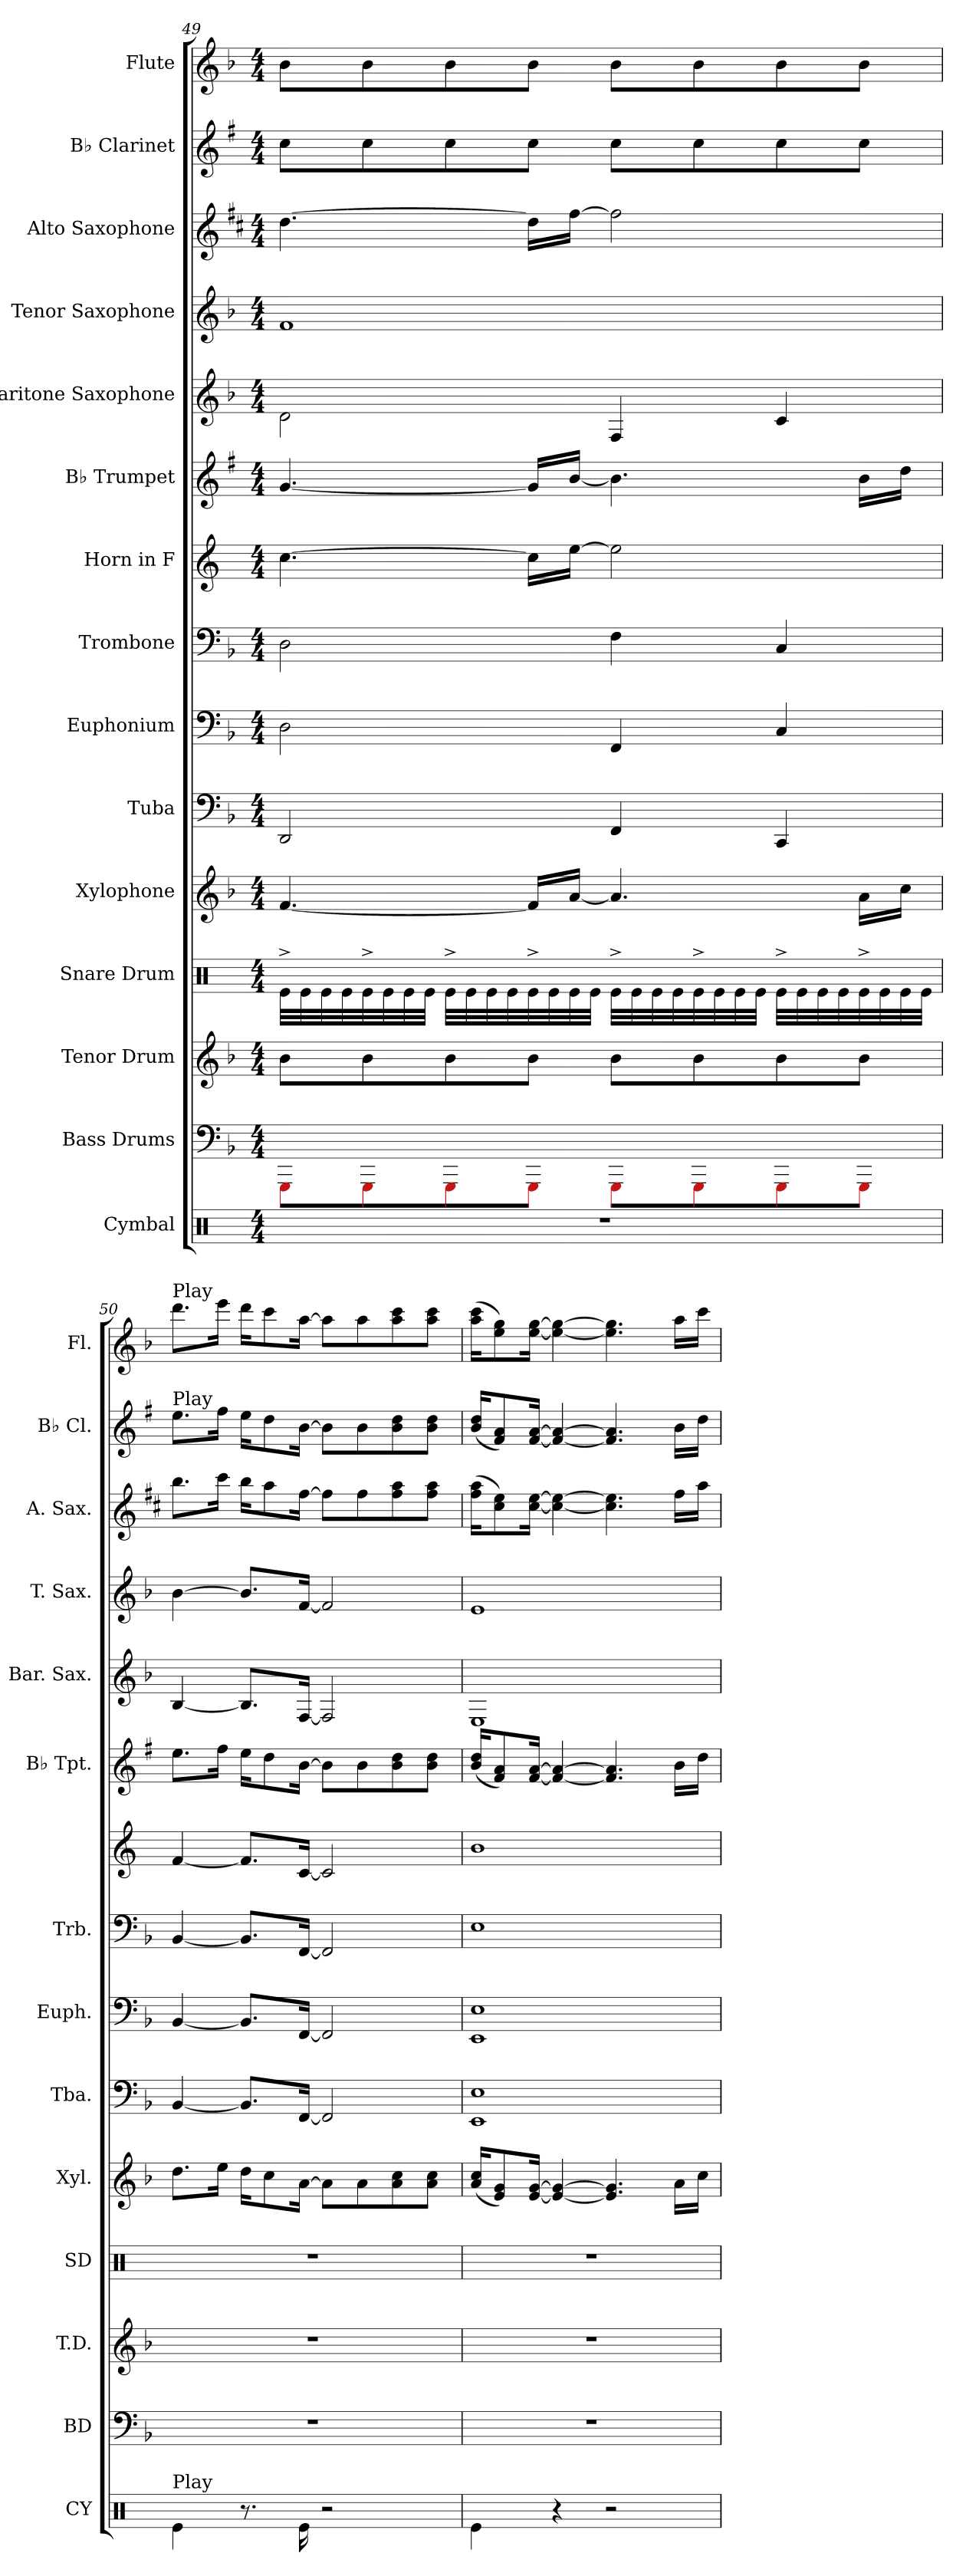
**kern	**kern	**kern	**kern	**kern	**kern	**kern	**kern	**kern	**kern	**kern	**kern	**kern	**kern	**kern
*part15	*part14	*part13	*part12	*part11	*part10	*part9	*part8	*part7	*part6	*part5	*part4	*part3	*part2	*part1
*staff15	*staff14	*staff13	*staff12	*staff11	*staff10	*staff9	*staff8	*staff7	*staff6	*staff5	*staff4	*staff3	*staff2	*staff1
*I"Cymbal	*I"Bass Drums	*I"Tenor Drum	*I"Snare Drum	*I"Xylophone	*I"Tuba	*I"Euphonium	*I"Trombone	*I"Horn in F	*I"B♭ Trumpet	*I"Baritone Saxophone	*I"Tenor Saxophone	*I"Alto Saxophone	*I"B♭ Clarinet	*I"Flute
*I'CY	*I'BD	*I'T.D.	*I'SD	*I'Xyl.	*I'Tba.	*I'Euph.	*I'Trb.	*	*I'B♭ Tpt.	*I'Bar. Sax.	*I'T. Sax.	*I'A. Sax.	*I'B♭ Cl.	*I'Fl.
!!LO:PB:g=z
*clefX	*clefF4	*clefG2	*clefX	*clefG2	*clefF4	*clefF4	*clefF4	*clefG2	*clefG2	*clefG2	*clefG2	*clefG2	*clefG2	*clefG2
*	*	*	*	*ITrd-7c-12	*	*	*	*ITrd4c7	*ITrd1c2	*ITrd12c21	*ITrd8c14	*ITrd5c9	*ITrd1c2	*
*k[]	*k[b-]	*k[b-]	*k[]	*k[b-]	*k[b-]	*k[b-]	*k[b-]	*k[b-]	*k[b-]	*k[b-]	*k[b-]	*k[b-]	*k[b-]	*k[b-]
*M4/4	*M4/4	*M4/4	*M4/4	*M4/4	*M4/4	*M4/4	*M4/4	*M4/4	*M4/4	*M4/4	*M4/4	*M4/4	*M4/4	*M4/4
=49	=49	=49	=49	=49	=49	=49	=49	=49	=49	=49	=49	=49	=49	=49
1r	8RE\L	8b-\L	32Re^\LLL	[4.ff/	2DD/	2D\	2D\	[4.f\	[4.f/	2D\	1F	[4.f\	8b-\L	8b-\L
.	.	.	32Re\	.	.	.	.	.	.	.	.	.	.	.
.	.	.	32Re\	.	.	.	.	.	.	.	.	.	.	.
.	.	.	32Re\	.	.	.	.	.	.	.	.	.	.	.
.	8RE\	8b-\	32Re^\	.	.	.	.	.	.	.	.	.	8b-\	8b-\
.	.	.	32Re\	.	.	.	.	.	.	.	.	.	.	.
.	.	.	32Re\	.	.	.	.	.	.	.	.	.	.	.
.	.	.	32Re\JJJ	.	.	.	.	.	.	.	.	.	.	.
.	8RE\	8b-\	32Re^\LLL	.	.	.	.	.	.	.	.	.	8b-\	8b-\
.	.	.	32Re\	.	.	.	.	.	.	.	.	.	.	.
.	.	.	32Re\	.	.	.	.	.	.	.	.	.	.	.
.	.	.	32Re\	.	.	.	.	.	.	.	.	.	.	.
.	8RE\J	8b-\J	32Re^\	16ff/LL]	.	.	.	16f\LL]	16f/LL]	.	.	16f\LL]	8b-\J	8b-\J
.	.	.	32Re\	.	.	.	.	.	.	.	.	.	.	.
.	.	.	32Re\	[16aa/JJ	.	.	.	[16a\JJ	[16a/JJ	.	.	[16a\JJ	.	.
.	.	.	32Re\JJJ	.	.	.	.	.	.	.	.	.	.	.
.	8RE\L	8b-\L	32Re^\LLL	4.aa/]	4FF/	4FF/	4F\	2a\]	4.a\]	4FF/	.	2a\]	8b-\L	8b-\L
.	.	.	32Re\	.	.	.	.	.	.	.	.	.	.	.
.	.	.	32Re\	.	.	.	.	.	.	.	.	.	.	.
.	.	.	32Re\	.	.	.	.	.	.	.	.	.	.	.
.	8RE\	8b-\	32Re^\	.	.	.	.	.	.	.	.	.	8b-\	8b-\
.	.	.	32Re\	.	.	.	.	.	.	.	.	.	.	.
.	.	.	32Re\	.	.	.	.	.	.	.	.	.	.	.
.	.	.	32Re\JJJ	.	.	.	.	.	.	.	.	.	.	.
.	8RE\	8b-\	32Re^\LLL	.	4CC/	4C/	4C/	.	.	4C/	.	.	8b-\	8b-\
.	.	.	32Re\	.	.	.	.	.	.	.	.	.	.	.
.	.	.	32Re\	.	.	.	.	.	.	.	.	.	.	.
.	.	.	32Re\	.	.	.	.	.	.	.	.	.	.	.
.	8RE\J	8b-\J	32Re^\	16aa\LL	.	.	.	.	16a\LL	.	.	.	8b-\J	8b-\J
.	.	.	32Re\	.	.	.	.	.	.	.	.	.	.	.
.	.	.	32Re\	16ccc\JJ	.	.	.	.	16cc\JJ	.	.	.	.	.
.	.	.	32Re\JJJ	.	.	.	.	.	.	.	.	.	.	.
=50	=50	=50	=50	=50	=50	=50	=50	=50	=50	=50	=50	=50	=50	=50
!	!	!	!	!	!	!	!	!	!	!	!	!	!	!LO:TX:a:t=Play
!	!	!	!	!	!	!	!	!	!	!	!	!	!LO:TX:a:t=Play	!
!LO:TX:a:t=Play	!	!	!	!	!	!	!	!	!	!	!	!	!	!
4Re\	1r	1r	1r	8.ddd\L	[4BB-/	[4BB-/	[4BB-/	[4B-/	8.dd\L	[4BB-/	[4B-\	8.dd\L	8.dd\L	8.ddd\L
.	.	.	.	16eee\Jk	.	.	.	.	16ee\Jk	.	.	16ee\Jk	16ee\Jk	16eee\Jk
8.r	.	.	.	16ddd\KL	8.BB-/L]	8.BB-/L]	8.BB-/L]	8.B-/L]	16dd\KL	8.BB-/L]	8.B-/L]	16dd\KL	16dd\KL	16ddd\KL
.	.	.	.	8ccc\	.	.	.	.	8cc\	.	.	8cc\	8cc\	8ccc\
16Re\	.	.	.	[16aa\Jk	[16FF/Jk	[16FF/Jk	[16FF/Jk	[16F/Jk	[16a\Jk	[16FF/Jk	[16F/Jk	[16a\Jk	[16a\Jk	[16aa\Jk
2r	.	.	.	8aa\L]	2FF/]	2FF/]	2FF/]	2F/]	8a\L]	2FF/]	2F/]	8a\L]	8a\L]	8aa\L]
.	.	.	.	8aa\	.	.	.	.	8a\	.	.	8a\	8a\	8aa\
.	.	.	.	8aa\ 8ccc\	.	.	.	.	8a\ 8cc\	.	.	8a\ 8cc\	8a\ 8cc\	8aa\ 8ccc\
.	.	.	.	8aa\ 8ccc\J	.	.	.	.	8a\ 8cc\J	.	.	8a\ 8cc\J	8a\ 8cc\J	8aa\ 8ccc\J
=51	=51	=51	=51	=51	=51	=51	=51	=51	=51	=51	=51	=51	=51	=51
4Re\	1r	1r	1r	(16aa/ 16ccc/KL	1EE 1E	1EE 1E	1E	1e	(16a/ 16cc/KL	1EE	1E	(16a\ 16cc\KL	(16a/ 16cc/KL	(16aa\ 16ccc\KL
.	.	.	.	8ee/ 8gg/)	.	.	.	.	8e/ 8g/)	.	.	8e\ 8g\)	8e/ 8g/)	8ee\ 8gg\)
.	.	.	.	[16ee/ [16gg/Jk	.	.	.	.	[16e/ [16g/Jk	.	.	[16e\ [16g\Jk	[16e/ [16g/Jk	[16ee\ [16gg\Jk
4r	.	.	.	4ee/_ 4gg/_	.	.	.	.	4e/_ 4g/_	.	.	4e\_ 4g\_	4e/_ 4g/_	4ee\_ 4gg\_
2r	.	.	.	4.ee/] 4.gg/]	.	.	.	.	4.e/] 4.g/]	.	.	4.e\] 4.g\]	4.e/] 4.g/]	4.ee\] 4.gg\]
.	.	.	.	16aa\LL	.	.	.	.	16a\LL	.	.	16a\LL	16a\LL	16aa\LL
.	.	.	.	16ccc\JJ	.	.	.	.	16cc\JJ	.	.	16cc\JJ	16cc\JJ	16ccc\JJ
=	=	=	=	=	=	=	=	=	=	=	=	=	=	=
*-	*-	*-	*-	*-	*-	*-	*-	*-	*-	*-	*-	*-	*-	*-
